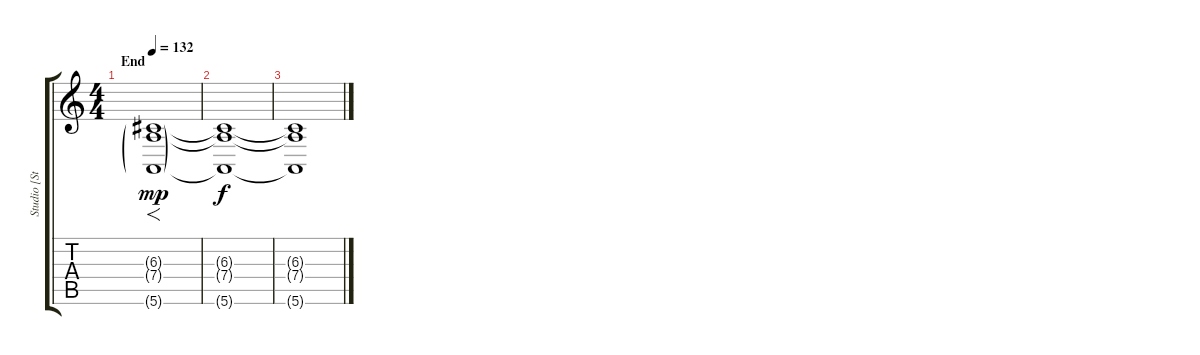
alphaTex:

\track ("Studio [Strings/FX]" "Studio [St") {instrument stringensemble2}
\staff {score tabs}
\tuning (E4 B3 G3 D3 A2 E2) {hide}
\ts (4 4)
\section ("" "End")
\tempo 132
\clef g2
\ks c
(6.3{g} 7.4{g} 5.6{g}).1{f dy mp} |
(6.3{t} 7.4{t} 5.6{t}).1{dy f volume 1} |
(6.3{t} 7.4{t} 5.6{t}).1
